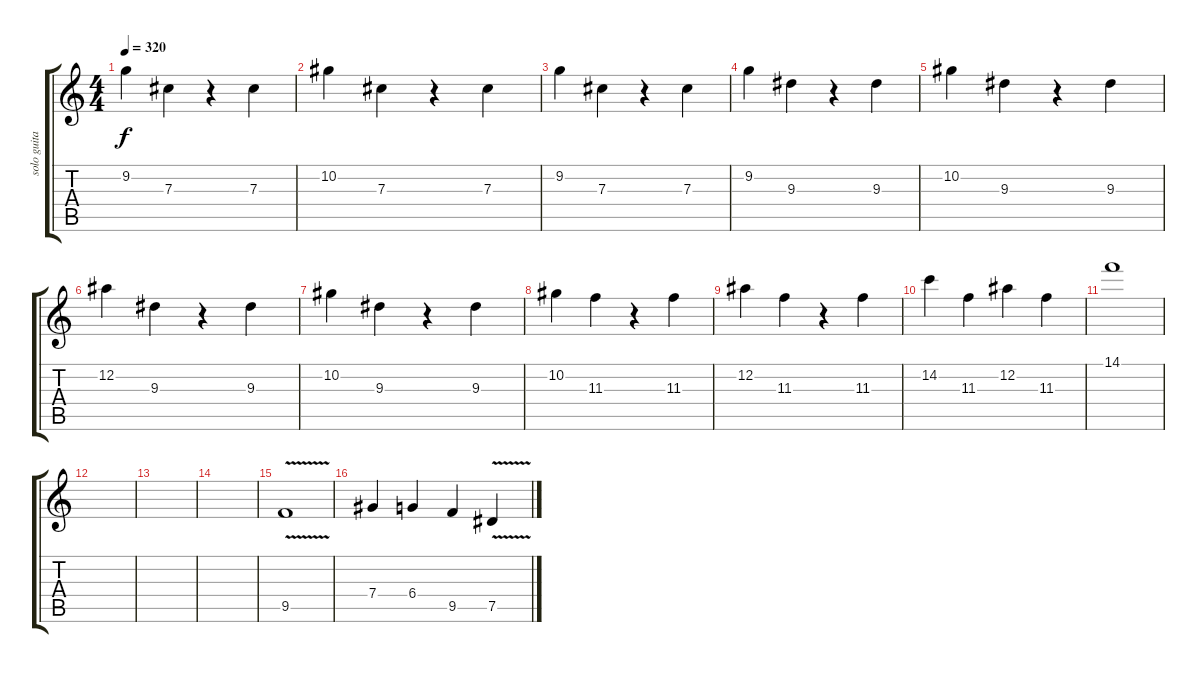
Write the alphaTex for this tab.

\track ("solo guitar" "solo guita") {instrument distortionguitar}
\staff {score tabs}
\tuning (Eb4 Bb3 Gb3 Db3 Ab2 Eb2) {hide}
\ts (4 4)
\tempo 320
\clef g2
\ks c
9.2.4{dy f} 7.3.4 r.4 7.3.4 |
10.2.4 7.3.4 r.4 7.3.4 |
9.2.4 7.3.4 r.4 7.3.4 |
9.2.4 9.3.4 r.4 9.3.4 |
10.2.4 9.3.4 r.4 9.3.4 |
12.2.4 9.3.4 r.4 9.3.4 |
10.2.4 9.3.4 r.4 9.3.4 |
10.2.4 11.3.4 r.4 11.3.4 |
12.2.4 11.3.4 r.4 11.3.4 |
14.2.4 11.3.4 12.2.4 11.3.4 |
14.1.1 |
|
|
|
9.5{v}.1 |
7.4.4 6.4.4 9.5.4 7.5{v}.4
